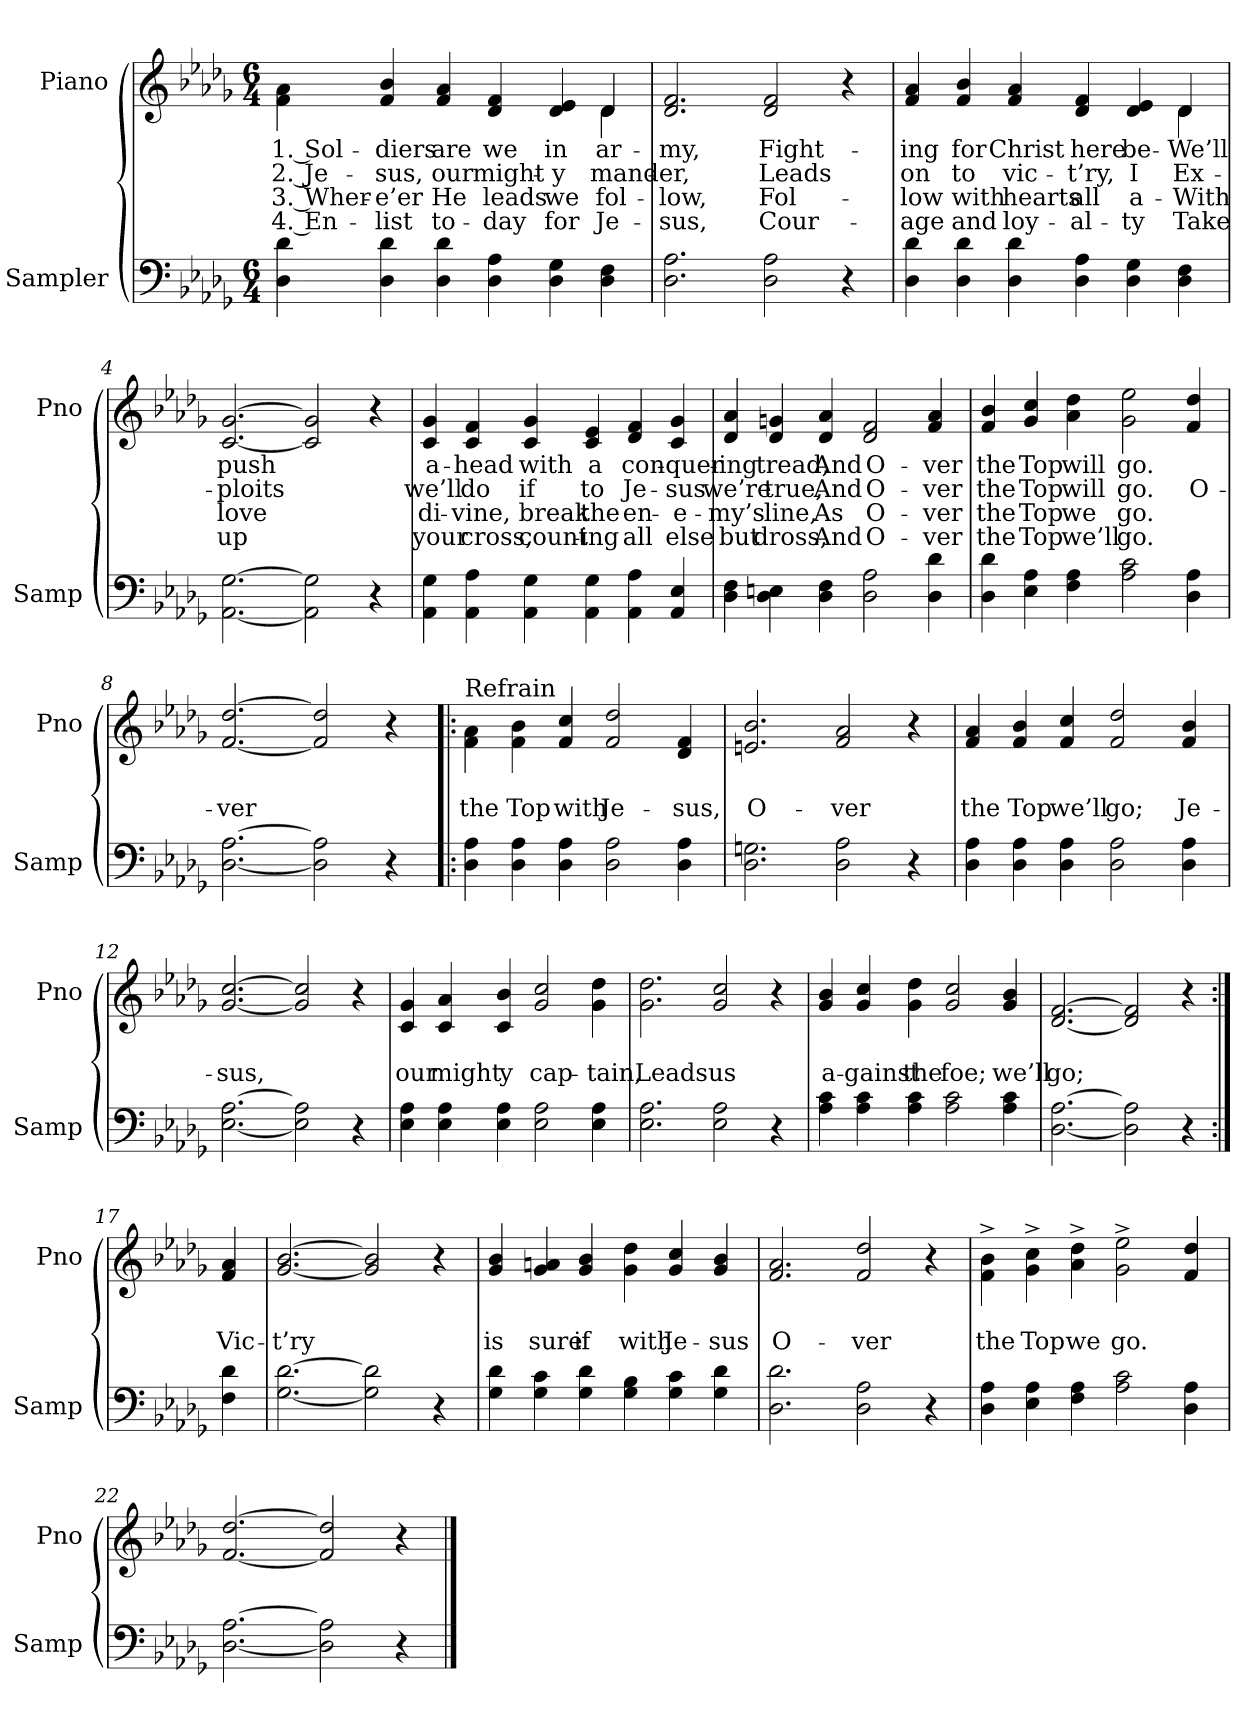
**kern	**kern	**text	**text	**text	**text
*part2	*part1	*part1	*part1	*part1	*part1
*staff2	*staff1	*staff1	*staff1	*staff1	*staff1
*I"Sampler	*I"Piano	*	*	*	*
*I'Samp	*I'Pno	*	*	*	*
*clefF4	*clefG2	*	*	*	*
*k[b-e-a-d-g-]	*k[b-e-a-d-g-]	*	*	*	*
*D-:	*D-:	*	*	*	*
*M6/4	*M6/4	*	*	*	*
=1	=1	=1	=1	=1	=1
*	*^	*	*	*	*
4D- 4d-	4f\ 4a-\	4ryy	1. Sol-	2. Je-	3. Wher-	4. En-
*	*v	*v	*	*	*	*
4D- 4d-	4f 4b-	-diers	-sus,	-e’er	-list
4D- 4d-	4f 4a-	are	our	He	to-
4D- 4A-	4d- 4f	we	might-	leads	-day
4D- 4G-	4d- 4e-	in	-y	we	for
*	*^	*	*	*	*
4D- 4F	4d-/	4d-	ar-	-mand-	fol-	Je-
*	*v	*v	*	*	*	*
=2	=2	=2	=2	=2	=2
2.D- 2.A-	2.d- 2.f	-my,	-er,	-low,	-sus,
2D- 2A-	2d- 2f	Fight-	Leads	Fol-	Cour-
4r	4r	.	.	.	.
=3	=3	=3	=3	=3	=3
*	*^	*	*	*	*
4D- 4d-	4f 4a-	4ryy	-ing	on	-low	-age
*	*v	*v	*	*	*	*
4D- 4d-	4f 4b-	for	to	with	and
4D- 4d-	4f 4a-	Christ	vic-	hearts	loy-
4D- 4A-	4d- 4f	here	-t’ry,	all	-al-
4D- 4G-	4d- 4e-	be-	I	a-	-ty
*	*^	*	*	*	*
4D- 4F	4d-/	4d-	We’ll	Ex-	With	Take
*	*v	*v	*	*	*	*
=4	=4	=4	=4	=4	=4
[2.AA- [2.G-	[2.c [2.g-	push	-ploits	love	up
2AA-] 2G-]	2c] 2g-]	.	.	.	.
4r	4r	.	.	.	.
=5	=5	=5	=5	=5	=5
4AA- 4G-	4c 4g-	a-	we’ll	di-	your
4AA- 4A-	4c 4f	-head	do	-vine,	cross,
4AA- 4G-	4c 4g-	with	if	break	count-
4AA- 4G-	4c 4e-	a	to	the	-ing
4AA- 4A-	4d- 4f	con-	Je-	en-	all
4AA- 4E-	4c 4g-	-quer-	-sus	-e-	else
=6	=6	=6	=6	=6	=6
4D- 4F	4d- 4a-	-ing	we’re	-my’s	but
4D- 4En	4d- 4gn	tread,	true,	line,	dross,
4D- 4F	4d- 4a-	And	And	As	And
2D- 2A-	2d- 2f	O-	O-	O-	O-
4D- 4d-	4f 4a-	-ver	-ver	-ver	-ver
=7	=7	=7	=7	=7	=7
4D- 4d-	4f 4b-	the	the	the	the
4E- 4A-	4g- 4cc	Top	Top	Top	Top
4F 4A-	4a- 4dd-	will	will	we	we’ll
2A- 2c	2g- 2ee-	go.	go.	go.	go.
4D- 4A-	4f 4dd-	.	O-	.	.
=8	=8	=8	=8	=8	=8
[2.D- [2.A-	[2.f [2.dd-	.	-ver	.	.
2D-] 2A-]	2f] 2dd-]	.	.	.	.
4r	4r	.	.	.	.
=9!|:	=9!|:	=9!|:	=9!|:	=9!|:	=9!|:
!	!LO:TX:t=Refrain	!	!	!	!
4D- 4A-	4f\ 4a-\	.	the	.	.
4D- 4A-	4f\ 4b-\	.	Top	.	.
4D- 4A-	4f 4cc	.	with	.	.
2D- 2A-	2f 2dd-	.	Je-	.	.
4D- 4A-	4d-/ 4f/	.	-sus,	.	.
=10	=10	=10	=10	=10	=10
2.D- 2.Gn	2.en 2.b-	.	O-	.	.
2D- 2A-	2f 2a-	.	-ver	.	.
4r	4r	.	.	.	.
=11	=11	=11	=11	=11	=11
4D- 4A-	4f 4a-	.	the	.	.
4D- 4A-	4f 4b-	.	Top	.	.
4D- 4A-	4f 4cc	.	we’ll	.	.
2D- 2A-	2f 2dd-	.	go;	.	.
4D- 4A-	4f 4b-	.	Je-	.	.
=12	=12	=12	=12	=12	=12
[2.E- [2.A-	[2.g- [2.cc	.	-sus,	.	.
2E-] 2A-]	2g-] 2cc]	.	.	.	.
4r	4r	.	.	.	.
=13	=13	=13	=13	=13	=13
4E- 4A-	4c 4g-	.	our	.	.
4E- 4A-	4c 4a-	.	might-	.	.
4E- 4A-	4c 4b-	.	-y	.	.
2E- 2A-	2g- 2cc	.	cap-	.	.
4E- 4A-	4g- 4dd-	.	-tain,	.	.
=14	=14	=14	=14	=14	=14
2.E- 2.A-	2.g- 2.dd-	.	Leads	.	.
2E- 2A-	2g- 2cc	.	us	.	.
4r	4r	.	.	.	.
=15	=15	=15	=15	=15	=15
4A- 4c	4g- 4b-	.	a-	.	.
4A- 4c	4g- 4cc	.	-gainst	.	.
4A- 4c	4g- 4dd-	.	the	.	.
2A- 2c	2g- 2cc	.	foe;	.	.
4A- 4c	4g- 4b-	.	we’ll	.	.
=16	=16	=16	=16	=16	=16
[2.D- [2.A-	[2.d- [2.f	.	go;	.	.
2D-] 2A-]	2d-] 2f]	.	.	.	.
4r	4r	.	.	.	.
=17:|!	=17:|!	=17:|!	=17:|!	=17:|!	=17:|!
4F 4d-	4f 4a-	.	Vic-	.	.
=18	=18	=18	=18	=18	=18
[2.G- [2.d-	[2.g- [2.b-	.	-t’ry	.	.
2G-] 2d-]	2g-] 2b-]	.	.	.	.
4r	4r	.	.	.	.
=19	=19	=19	=19	=19	=19
4G- 4d-	4g- 4b-	.	is	.	.
4G- 4c	4g- 4an	.	sure	.	.
4G- 4d-	4g- 4b-	.	if	.	.
4G- 4B-	4g- 4dd-	.	with	.	.
4G- 4c	4g- 4cc	.	Je-	.	.
4G- 4d-	4g- 4b-	.	-sus	.	.
=20	=20	=20	=20	=20	=20
2.D- 2.d-	2.f 2.a-	.	O-	.	.
2D- 2A-	2f 2dd-	.	-ver	.	.
4r	4r	.	.	.	.
=21	=21	=21	=21	=21	=21
4D- 4A-	4f\^ 4b-\^	.	the	.	.
4E- 4A-	4g-\^ 4cc\^	.	Top	.	.
4F 4A-	4a-^ 4dd-^	.	we	.	.
2A- 2c	2g-^ 2ee-^	.	go.	.	.
4D- 4A-	4f 4dd-	.	.	.	.
=22	=22	=22	=22	=22	=22
[2.D- [2.A-	[2.f [2.dd-	.	.	.	.
2D-] 2A-]	2f] 2dd-]	.	.	.	.
4r	4r	.	.	.	.
==	==	==	==	==	==
*-	*-	*-	*-	*-	*-
